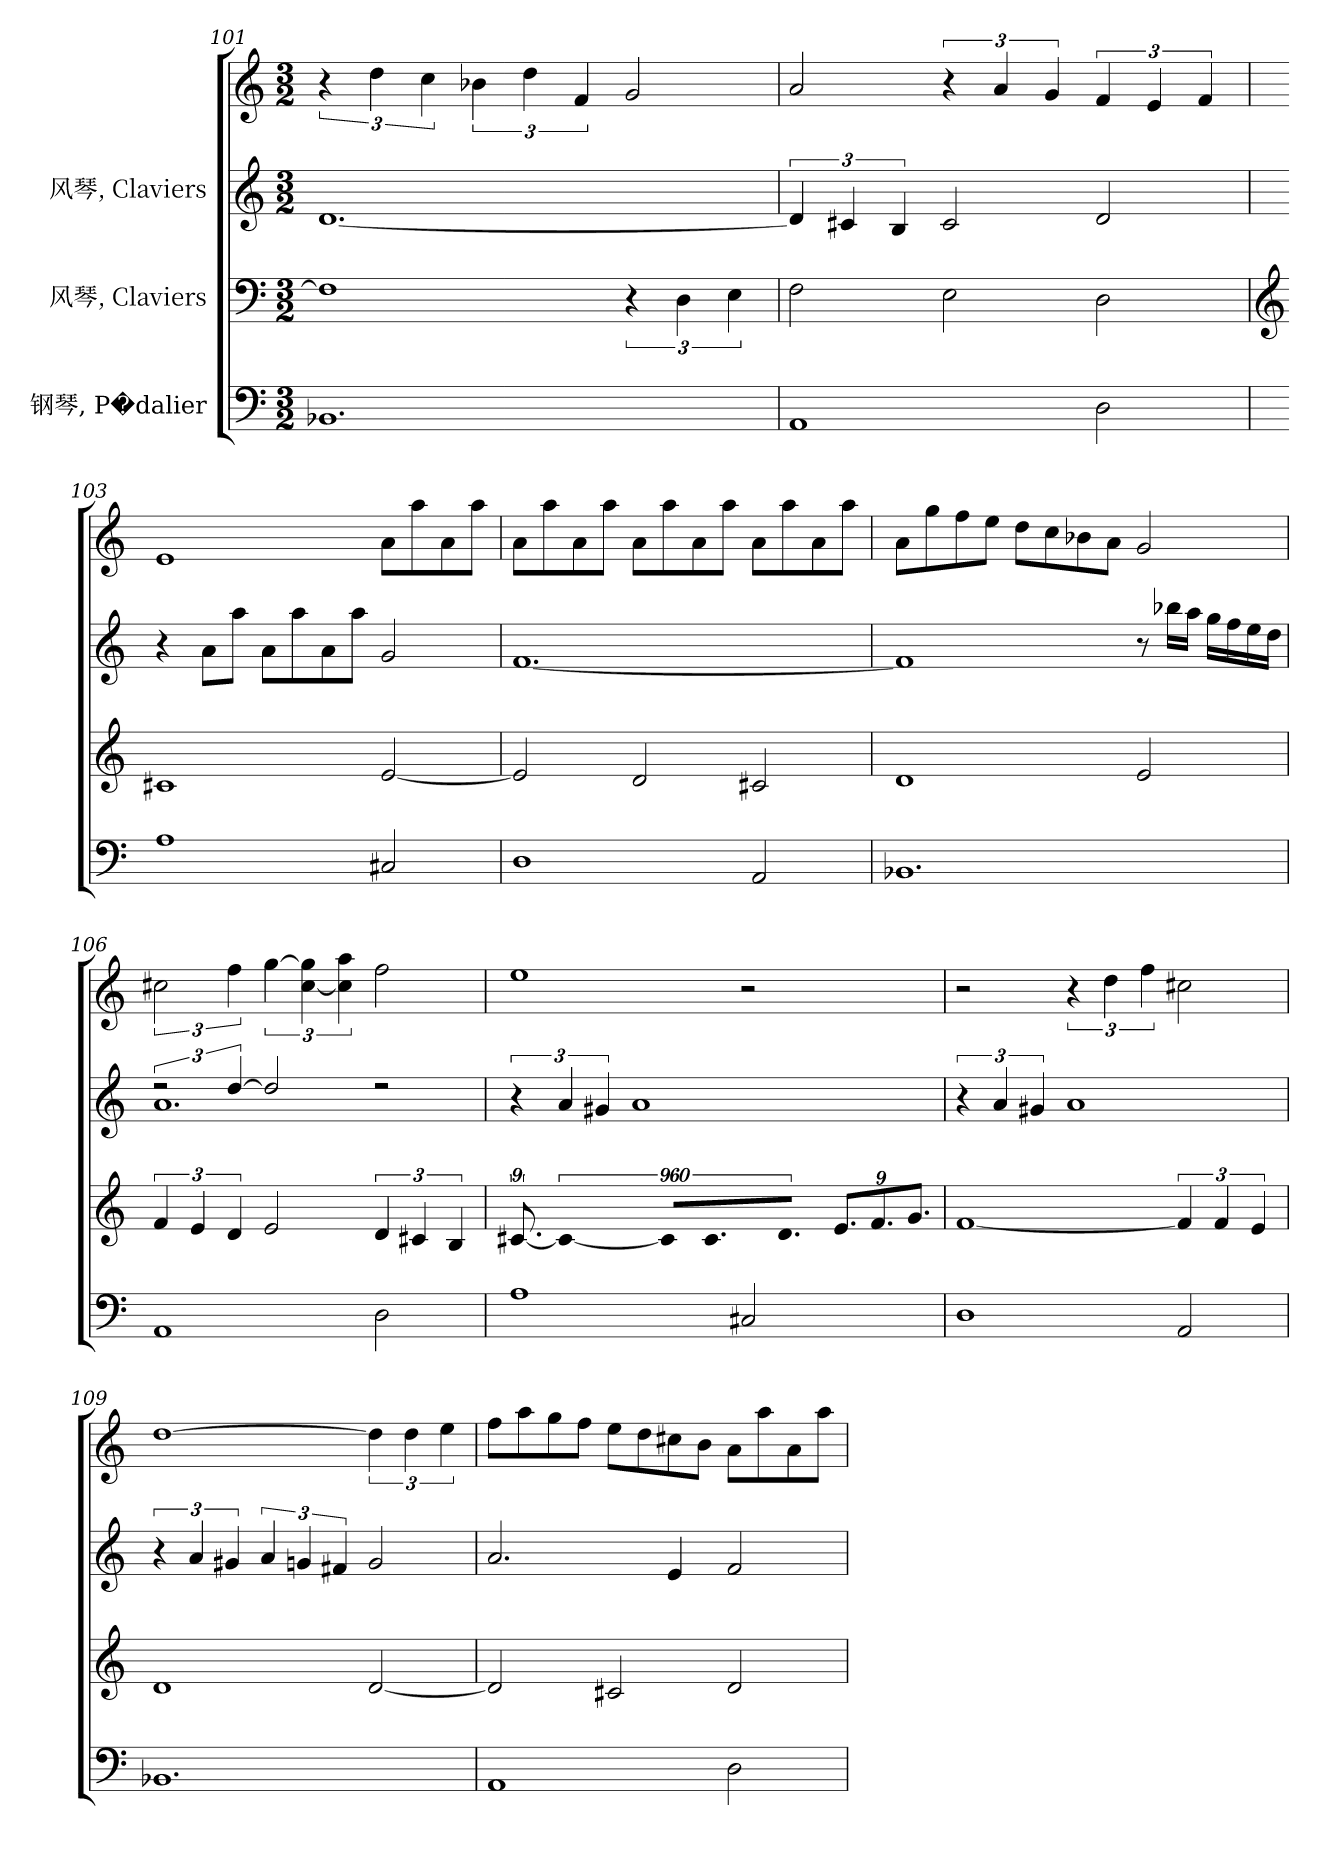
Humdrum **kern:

**kern	**kern	**kern	**kern
*part3	*part2	*part1	*part1
*staff4	*staff3	*staff2	*staff1
*I"钢琴, P�dalier	*I"风琴, Claviers	*I"风琴, Claviers	*
*clefF4	*clefF4	*clefG2	*clefG2
*k[]	*k[]	*k[]	*k[]
*M3/2	*M3/2	*M3/2	*M3/2
=101	=101	=101	=101
1.BB-X	1F]	[1.d	6r
.	.	.	6dd\
.	.	.	6cc\
.	.	.	6b-X\
.	.	.	6dd\
.	.	.	6f/
.	6r	.	2g/
.	6D\	.	.
.	6E\	.	.
=102	=102	=102	=102
1AA	2F\	6d/]	2a/
.	.	6c#X/	.
.	.	6B/	.
.	2E\	2c#/	6r
.	.	.	6a/
.	.	.	6g/
2D\	2D\	2d/	6f/
.	.	.	6e/
.	.	.	6f/
!!LO:PB:g=z
=103	=103	=103	=103
*	*clefG2	*	*
1A	1c#X	4r	1e
.	.	8a\L	.
.	.	8aa\J	.
.	.	8a\L	.
.	.	8aa\	.
.	.	8a\	.
.	.	8aa\J	.
2C#X/	[2e/	2g/	8a\L
.	.	.	8aa\
.	.	.	8a\
.	.	.	8aa\J
=104	=104	=104	=104
1D	2e/]	[1.f	8a\L
.	.	.	8aa\
.	.	.	8a\
.	.	.	8aa\J
.	2d/	.	8a\L
.	.	.	8aa\
.	.	.	8a\
.	.	.	8aa\J
2AA/	2c#X/	.	8a\L
.	.	.	8aa\
.	.	.	8a\
.	.	.	8aa\J
=105	=105	=105	=105
1.BB-X	1d	1f]	8a\L
.	.	.	8gg\
.	.	.	8ff\
.	.	.	8ee\J
.	.	.	8dd\L
.	.	.	8cc\
.	.	.	8b-X\
.	.	.	8a\J
.	2e/	8r	2g/
.	.	16bb-X\LL	.
.	.	16aa\JJ	.
.	.	16gg\LL	.
.	.	16ff\	.
.	.	16ee\	.
.	.	16dd\JJ	.
!!LO:LB:g=z
=106	=106	=106	=106
*	*	*^	*
1AA	6f/	3r	1.a	3cc#X\
.	6e/	.	.	.
.	6d/	[6dd/	.	6ff\
.	2e/	2dd/]	.	[6gg\
.	.	.	.	[6cc#\ 6gg\]
.	.	.	.	6cc#\] 6aa\
2D\	6d/	2r	.	2ff\
.	6c#X/	.	.	.
.	6B/	.	.	.
*	*	*v	*v	*
=107	=107	=107	=107
1A	[9.c#X/	6r	1ee
!	!LO:N:vis=2	!	!
.	1920%853c#/_	6a/	.
.	.	6g#X/	.
.	.	1a	.
!	!LO:N:vis=16	!	!
.	1920%107c#/KL]	.	.
.	9.c#/	.	.
.	9.d/J	.	.
2C#X/	9.e/L	.	2r
.	9.f/	.	.
.	9.g/J	.	.
=108	=108	=108	=108
1D	[1f	6r	2r
.	.	6a/	.
.	.	6g#X/	.
.	.	1a	6r
.	.	.	6dd\
.	.	.	6ff\
2AA/	6f/]	.	2cc#X\
.	6f/	.	.
.	6e/	.	.
!!LO:LB:g=z
=109	=109	=109	=109
1.BB-X	1d	6r	[1dd
.	.	6a/	.
.	.	6g#X/	.
.	.	6a/	.
.	.	6gn/	.
.	.	6f#X/	.
.	[2d/	2g/	6dd\]
.	.	.	6dd\
.	.	.	6ee\
=110	=110	=110	=110
1AA	2d/]	2.a/	8ff\L
.	.	.	8aa\
.	.	.	8gg\
.	.	.	8ff\J
.	2c#X/	.	8ee\L
.	.	.	8dd\
.	.	4e/	8cc#X\
.	.	.	8b\J
2D\	2d/	2f/	8a\L
.	.	.	8aa\
.	.	.	8a\
.	.	.	8aa\J
=	=	=	=
*-	*-	*-	*-
